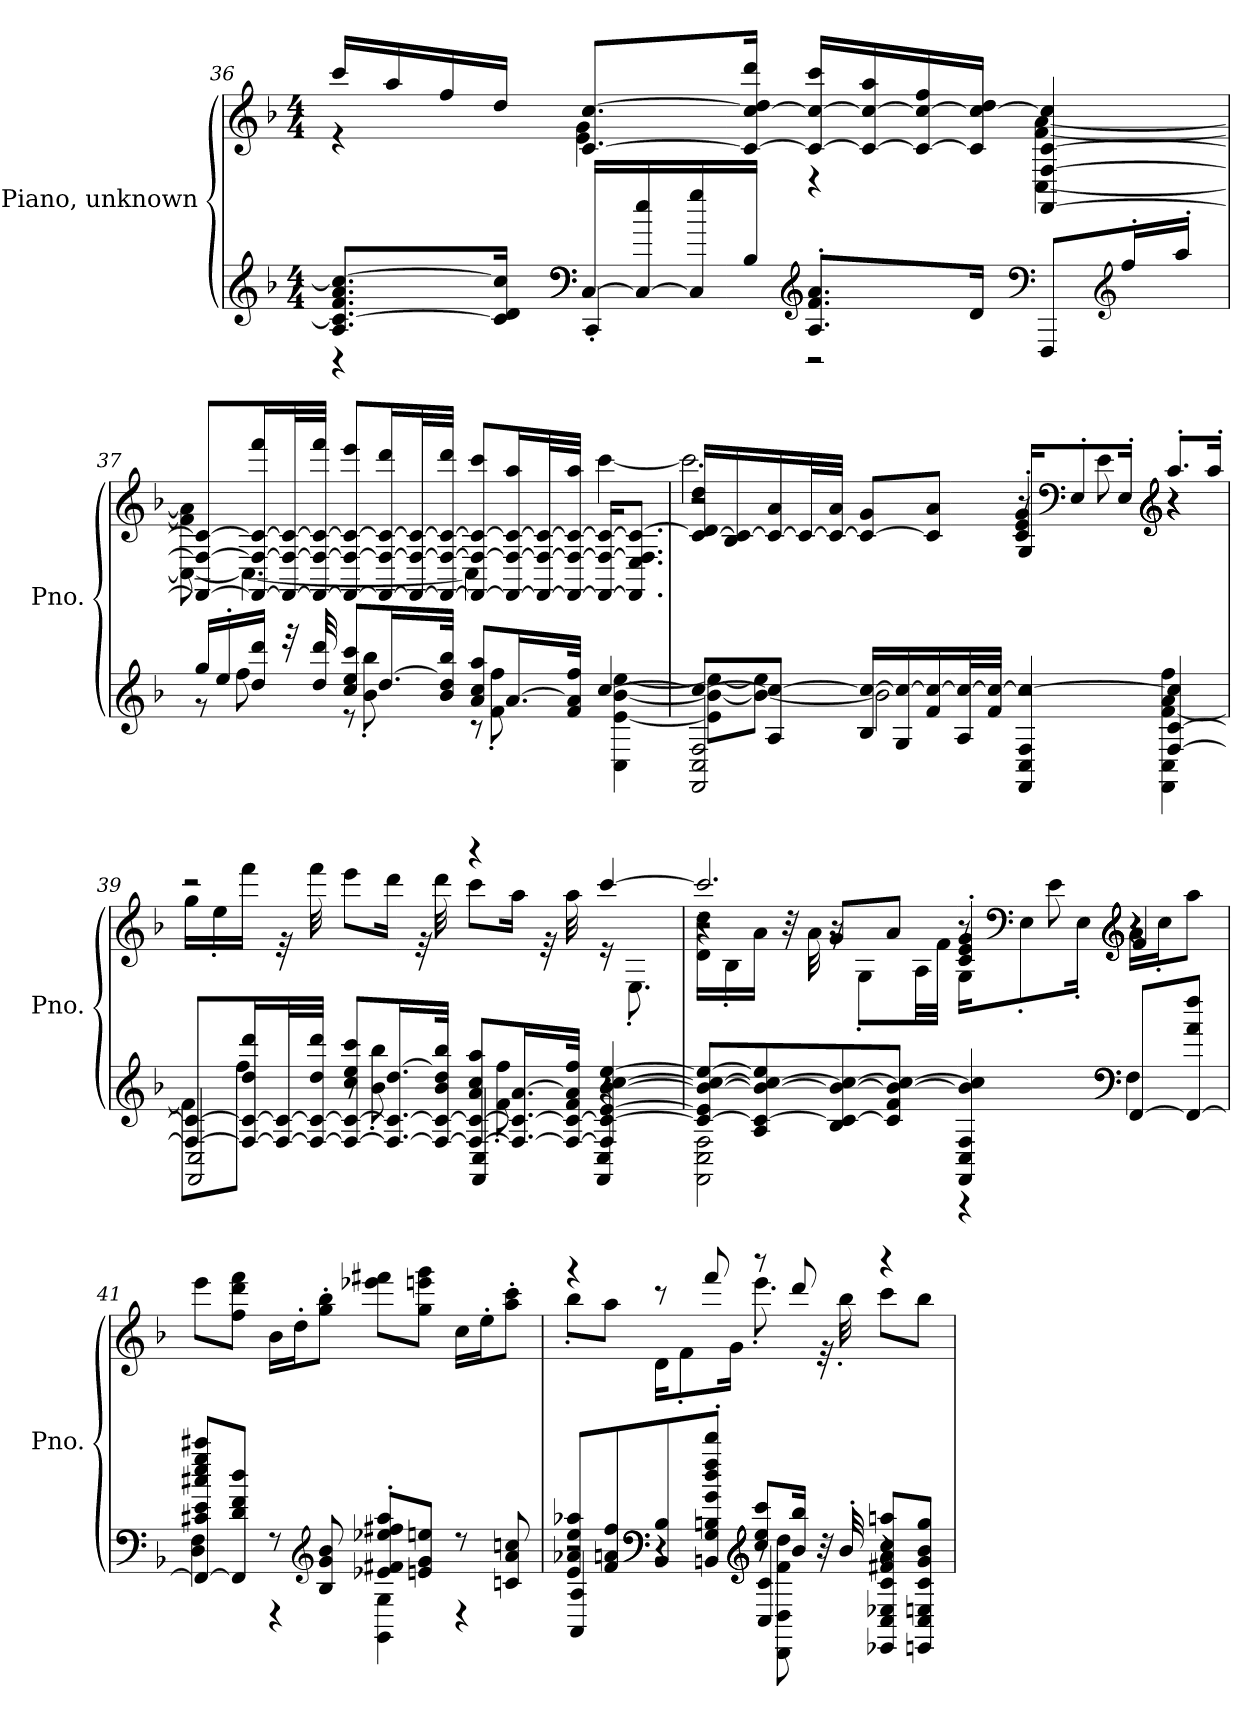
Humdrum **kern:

**kern	**kern
*part1	*part1
*staff2	*staff1
*I"Piano, unknown	*
*I'Pno.	*
!!LO:LB:g=z
*clefG2	*clefG2
*k[b-]	*k[b-]
*M4/4	*M4/4
=36	=36
*^	*^
8.A/ 8.c/_ 8.f/ 8.a/ 8.cc/_L	4r	16ccc/LL	4r
.	.	16aa/	.
.	.	16ff/	.
16c/] 16d/ 16cc/]Jk	.	16dd/JJ	.
*clefF4	*	*	*
[16C/LL	4CC'/	[8.c/ [8.cc/L	4e\ 4g\
16C/_ 16ee/	.	.	.
16C/] 16gg/	.	.	.
16B-/JJ	.	16c/_ 16cc/_ 16dd/ 16ddd/Jk	.
*clefG2	*	*	*
8.A/' 8.f/' 8.a/'L	2r	16c/_ 16cc/_ 16ccc/LL	4r
.	.	16c/_ 16cc/_ 16aa/	.
.	.	16c/_ 16cc/_ 16ff/	.
16d/Jk	.	16c/] 16cc/_ 16dd/JJ	.
*clefF4	*	*	*
8FFF/L	.	[4FF/ [4F/ [4c/ 4cc/]	[4C\ [4f\ [4a\
*clefG2	*	*	*
16ff'/L	.	.	.
16aa'/JJ	.	.	.
!!LO:LB:g=z	!!
=37	=37	=37	=37
16gg/LL	8r	8FF/_ 8F/_ 8c/_L	8C\_ 8f\] 8a\]
16ee'/	.	.	.
16dd/ 16ddd/JJ	8ff\	16FF/_ 16F/_ 16c/_ 16fff/L	4.C\_
32r	.	32FF/_ 32F/_ 32c/_L	.
32dd/ 32ddd/	.	32FF/_ 32F/_ 32c/_ 32fff/JJJ	.
8cc/ 8ee/ 8ccc/L	8r	8FF/_ 8F/_ 8c/_ 8eee/L	.
[16.dd/L	8b-\' 8bb-\'	16FF/_ 16F/_ 16c/_ 16ddd/L	.
.	.	32FF/_ 32F/_ 32c/_L	.
32b-/ 32dd/] 32bb-/JJk	.	32FF/_ 32F/_ 32c/_ 32ddd/JJJ	.
8a/ 8cc/ 8aa/L	8r	8FF/_ 8F/_ 8c/_ 8ccc/L	4C\]
[16.a/L	8f\' 8ff\'	16FF/_ 16F/_ 16c/_ 16aa/L	.
.	.	32FF/_ 32F/_ 32c/_L	.
32f/ 32a/] 32ff/JJk	.	32FF/_ 32F/_ 32c/_ 32aa/JJJ	.
[4cc/	4C\ [4e\ [4b-\ [4ee\	16FF/_ 16F/_ 16c/_KL	[4ccc\
.	.	8.FF/] 8.E/ 8.F/] 8.c/_J	.
!!LO:LB:g=z
=38	=38	=38	=38
*	*^	*^	*^
8cc/L_	8e\] 8b-\_ 8ee\_L	2FF/ 2C/ 2F/	16c/_ 16d/ 16dd/LL	2.ccc\]	2r	2r
.	.	.	16B-/ 16c/_	.	.	.
8A/ 8cc/_J	8b-\_ 8ee\]J	.	16c/_ 16a/	.	.	.
.	.	.	32c/L_	.	.	.
.	.	.	32c/_ 32a/JJJ	.	.	.
16B-/ 16cc/_LL	2b-\]	.	8c/_ 8g/L	.	.	.
16G/ 16cc/_	.	.	.	.	.	.
16f/ 16cc/_	.	.	8c/] 8a/J	.	.	.
32A/ 32cc/_L	.	.	.	.	.	.
32f/ 32cc/_JJJ	.	.	.	.	.	.
4FF/ 4C/ 4F/ 4cc/_	.	2r	16G/KL	.	4c/' 4e/' 4g/'	8r
*	*	*	*clefF4	*	*	*
.	.	.	8E'/	.	.	.
.	.	.	.	.	.	8e\
.	.	.	16E'/Jk	.	.	.
*	*	*	*clefG2	*	*	*
[4F/ [4c/ 4cc/]	4FF\ 4C\ [4f\ 4a\ 4ff\	.	8.aa'/L	4r	4r	4r
.	.	.	16aa'/Jk	.	.	.
*	*	*	*	*v	*v	*v
!!LO:LB:g=z
=39	=39	=39	=39	=39
8F/_ 8c/_L	8f\L]	2FF/ 2C/	2r	16gg\LL
.	.	.	.	16ee'\
16F/_ 16c/_ 16dd/ 16ddd/L	8ff\J	.	.	16fff\JJ
32F/_ 32c/_L	.	.	.	32r
32F/_ 32c/_ 32dd/ 32ddd/JJJ	.	.	.	32fff\
8F/_ 8c/_ 8cc/ 8ee/ 8ccc/L	8r	.	.	8eee\L
16.F/_ 16.c/_ [16.dd/L	8b-\' 8bb-\'	.	.	16ddd\Jk
.	.	.	.	32r
32F/_ 32c/_ 32b-/ 32dd/] 32bb-/JJk	.	.	.	32ddd\
8F/_ 8c/_ 8a/ 8cc/ 8aa/L	8r	4FF/ 4C/	4r	8ccc\L
16.F/_ 16.c/_ [16.a/L	8f\' 8ff\'	.	.	16aa\Jk
.	.	.	.	32r
32F/_ 32c/_ 32f/ 32a/] 32ff/JJk	.	.	.	32aa\
4F/] 4c/_ [4e/ [4b-/ [4cc/ [4ee/	4r	4FF/ 4C/	[4ccc/	16r
.	.	.	.	8.E'\
*	*v	*v	*	*
=40	=40	=40	=40
*	*	*^	*^
8c/_ 8e/] 8b-/_ 8cc/_ 8ee/_L	2FF\ 2C\ 2F\	2.ccc/]	16d\ 16dd\LL	4r	2r
.	.	.	16B-'\	.	.
8A/ 8c/_ 8b-/_ 8cc/_ 8ee/]	.	.	16a\JJ	.	.
.	.	.	32r	.	.
.	.	.	32a\	.	.
8B-/ 8c/_ 8b-/_ 8cc/_	.	.	16r	8g/L	.
.	.	.	8G'\L	.	.
8c/] 8f/ 8b-/_ 8cc/_J	.	.	.	8a/J	.
.	.	.	32A\LL	.	.
.	.	.	32f\JJJ	.	.
4FF/ 4C/ 4F/ 4b-/] 4cc/]	4r	.	16G\KL	4c/' 4e/' 4g/'	8r
*	*	*clefF4	*	*	*
.	.	.	8E'\	.	.
.	.	.	.	.	8e\
.	.	.	16E'\Jk	.	.
*clefF4	*	*clefG2	*	*	*
[8FF/L	4F\	4r	16a\LL	4f/	4r
.	.	.	16cc'\J	.	.
8FF/_ 8a/ 8ff/J	.	.	8aa\J	.	.
*	*	*v	*v	*v	*v
!!LO:LB:g=z
=41	=41	=41
8FF/_ 8c#X/ 8e/ 8cc#X/ 8ee/ 8gg/ 8ccc#X/L	4D\ 4F\	8eee\L
8FF/] 8d/ 8f/ 8dd/J	.	8ff\ 8ddd\ 8fff\J
8r	4r	16b-\LL
.	.	16dd'\J
*clefG2	*	*
8B-/ 8g/ 8b-/	.	8gg\' 8bb-\'J
8e-X/' 8f#X/' 8ee-X/' 8ff#X/' 8aa/'L	4GG\ 4G\	8eee-X\ 8fff#X\L
8en/ 8g/ 8een/J	.	8gg\ 8eeen\ 8ggg\J
8r	4r	16cc\LL
.	.	16ee'\J
8cn/ 8a/ 8ccn/	.	8aa\' 8ccc\'J
=42	=42	=42
*	*^	*^
8e/ 8a-X/ 8ee/ 8aa-X/L	2r	4AA/ 4A/	4r	8bb-'\L
8f/ 8an/ 8ff/	.	.	.	8aa\J
*clefF4	*	*	*	*
8BB-/ 8B-/	.	4r	8r	16d\KL
.	.	.	.	8f'\
8BBn/' 8G/' 8Bn/' 8g/' 8dd/' 8ff/' 8ddd/'J	.	.	8fff/	.
.	.	.	.	16g\Jk
*clefG2	*	*	*	*
8cc/ 8ee/ 8ccc/L	8r	4C/ 4c/	8r	8.eee'\
16b-/ 16bb-/Jk	8DD\ 8D\ 8f\ 8dd\	.	8ddd/	.
32r	.	.	.	32r
32b-'/	.	.	.	32bb-'\
8EE-X/ 8C/ 8E-X/ 8c/ 8f#X/ 8a/ 8cc/ 8aan/L	4r	4r	4r	8ccc\L
8EEn/ 8C/ 8En/ 8c/ 8g/ 8b-/ 8gg/J	.	.	.	8bb-\J
*v	*v	*v	*	*
*	*v	*v
=	=
*-	*-
